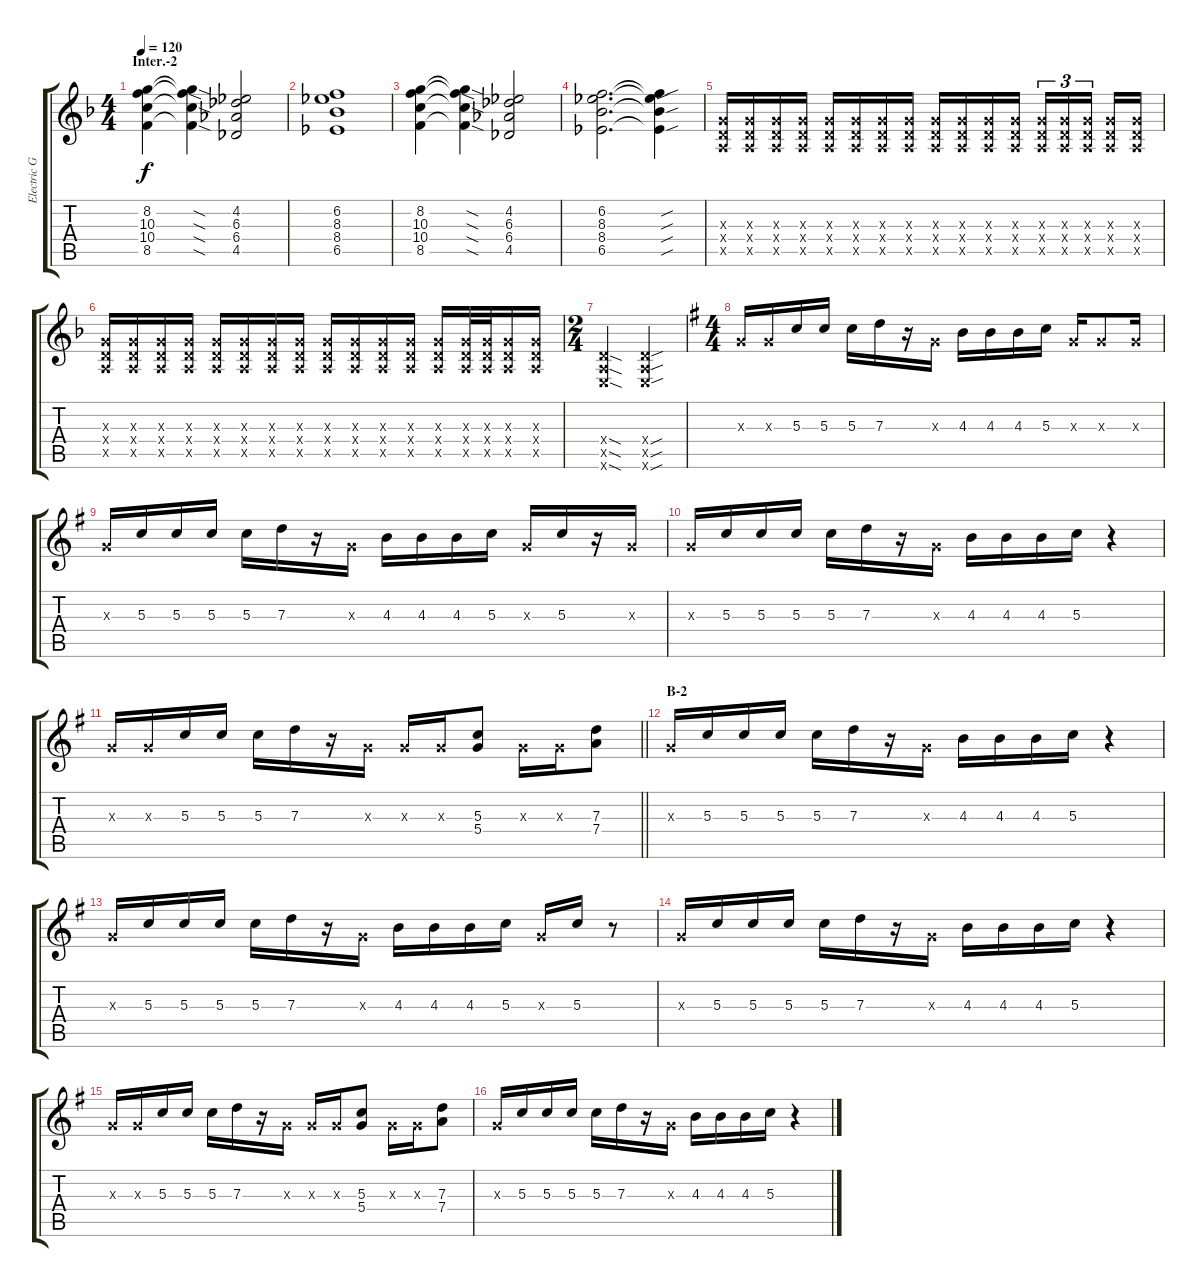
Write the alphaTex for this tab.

\track ("Electric Guitar I" "Electric G") {instrument overdrivenguitar}
\staff {score tabs}
\tuning (E4 B3 G3 D3 A2 E2) {hide}
\ts (4 4)
\section ("" "Inter.-2")
\tempo 120
\clef g2
\ks f
(8.2 10.3 10.4 8.5).4{dy f} (8.2{sod t} 10.3{sod t} 10.4{sod t} 8.5{sod t}).4 (4.2 6.3 6.4 4.5).2 |
(6.2 8.3 8.4 6.5).1 |
(8.2 10.3 10.4 8.5).4 (8.2{sod t} 10.3{sod t} 10.4{sod t} 8.5{sod t}).4 (4.2 6.3 6.4 4.5).2 |
(6.2 8.3 8.4 6.5).2{d} (6.2{sou t} 8.3{sou t} 8.4{sou t} 6.5{sou t}).4 |
(0.3{x} 0.4{x} 0.5{x}).16{balance 2} (0.3{x} 0.4{x} 0.5{x}).16 (0.3{x} 0.4{x} 0.5{x}).16 (0.3{x} 0.4{x} 0.5{x}).16 (0.3{x} 0.4{x} 0.5{x}).16 (0.3{x} 0.4{x} 0.5{x}).16 (0.3{x} 0.4{x} 0.5{x}).16 (0.3{x} 0.4{x} 0.5{x}).16 (0.3{x} 0.4{x} 0.5{x}).16 (0.3{x} 0.4{x} 0.5{x}).16 (0.3{x} 0.4{x} 0.5{x}).16 (0.3{x} 0.4{x} 0.5{x}).16 (0.3{x} 0.4{x} 0.5{x}).16{tu (3 2)} (0.3{x} 0.4{x} 0.5{x}).16{tu (3 2)} (0.3{x} 0.4{x} 0.5{x}).16{tu (3 2) beam splitsecondary} (0.3{x} 0.4{x} 0.5{x}).16 (0.3{x} 0.4{x} 0.5{x}).16 |
(0.3{x} 0.4{x} 0.5{x}).16 (0.3{x} 0.4{x} 0.5{x}).16 (0.3{x} 0.4{x} 0.5{x}).16 (0.3{x} 0.4{x} 0.5{x}).16 (0.3{x} 0.4{x} 0.5{x}).16 (0.3{x} 0.4{x} 0.5{x}).16 (0.3{x} 0.4{x} 0.5{x}).16 (0.3{x} 0.4{x} 0.5{x}).16 (0.3{x} 0.4{x} 0.5{x}).16 (0.3{x} 0.4{x} 0.5{x}).16 (0.3{x} 0.4{x} 0.5{x}).16 (0.3{x} 0.4{x} 0.5{x}).16 (0.3{x} 0.4{x} 0.5{x}).16 (0.3{x} 0.4{x} 0.5{x}).32 (0.3{x} 0.4{x} 0.5{x}).32 (0.3{x} 0.4{x} 0.5{x}).16 (0.3{x} 0.4{x} 0.5{x}).16 |
\ts (2 4)
(0.4{sod x} 0.5{sod x} 0.6{sod x}).4 (0.4{sou x} 0.5{sou x} 0.6{sou x}).4 |
\ts (4 4)
\ks g
0.3{x}.16{volume 14} 0.3{x}.16 5.3.16 5.3.16 5.3.16 7.3.16 r.16 0.3{x}.16 4.3.16 4.3.16 4.3.16 5.3.16 0.3{x}.16 0.3{x}.8 0.3{x}.16 |
0.3{x}.16 5.3.16 5.3.16 5.3.16 5.3.16 7.3.16 r.16 0.3{x}.16 4.3.16 4.3.16 4.3.16 5.3.16 0.3{x}.16 5.3.16 r.16 0.3{x}.16 |
0.3{x}.16 5.3.16 5.3.16 5.3.16 5.3.16 7.3.16 r.16 0.3{x}.16 4.3.16 4.3.16 4.3.16 5.3.16 r.4 |
\barLineRight lightlight
0.3{x}.16 0.3{x}.16 5.3.16 5.3.16 5.3.16 7.3.16 r.16 0.3{x}.16 0.3{x}.16 0.3{x}.16 (5.3 5.4).8 0.3{x}.16 0.3{x}.16 (7.3 7.4).8 |
\section ("" "B-2")
0.3{x}.16 5.3.16 5.3.16 5.3.16 5.3.16 7.3.16 r.16 0.3{x}.16 4.3.16 4.3.16 4.3.16 5.3.16 r.4 |
0.3{x}.16 5.3.16 5.3.16 5.3.16 5.3.16 7.3.16 r.16 0.3{x}.16 4.3.16 4.3.16 4.3.16 5.3.16 0.3{x}.16 5.3.16 r.8 |
0.3{x}.16 5.3.16 5.3.16 5.3.16 5.3.16 7.3.16 r.16 0.3{x}.16 4.3.16 4.3.16 4.3.16 5.3.16 r.4 |
0.3{x}.16 0.3{x}.16 5.3.16 5.3.16 5.3.16 7.3.16 r.16 0.3{x}.16 0.3{x}.16 0.3{x}.16 (5.3 5.4).8 0.3{x}.16 0.3{x}.16 (7.3 7.4).8 |
0.3{x}.16 5.3.16 5.3.16 5.3.16 5.3.16 7.3.16 r.16 0.3{x}.16 4.3.16 4.3.16 4.3.16 5.3.16 r.4
